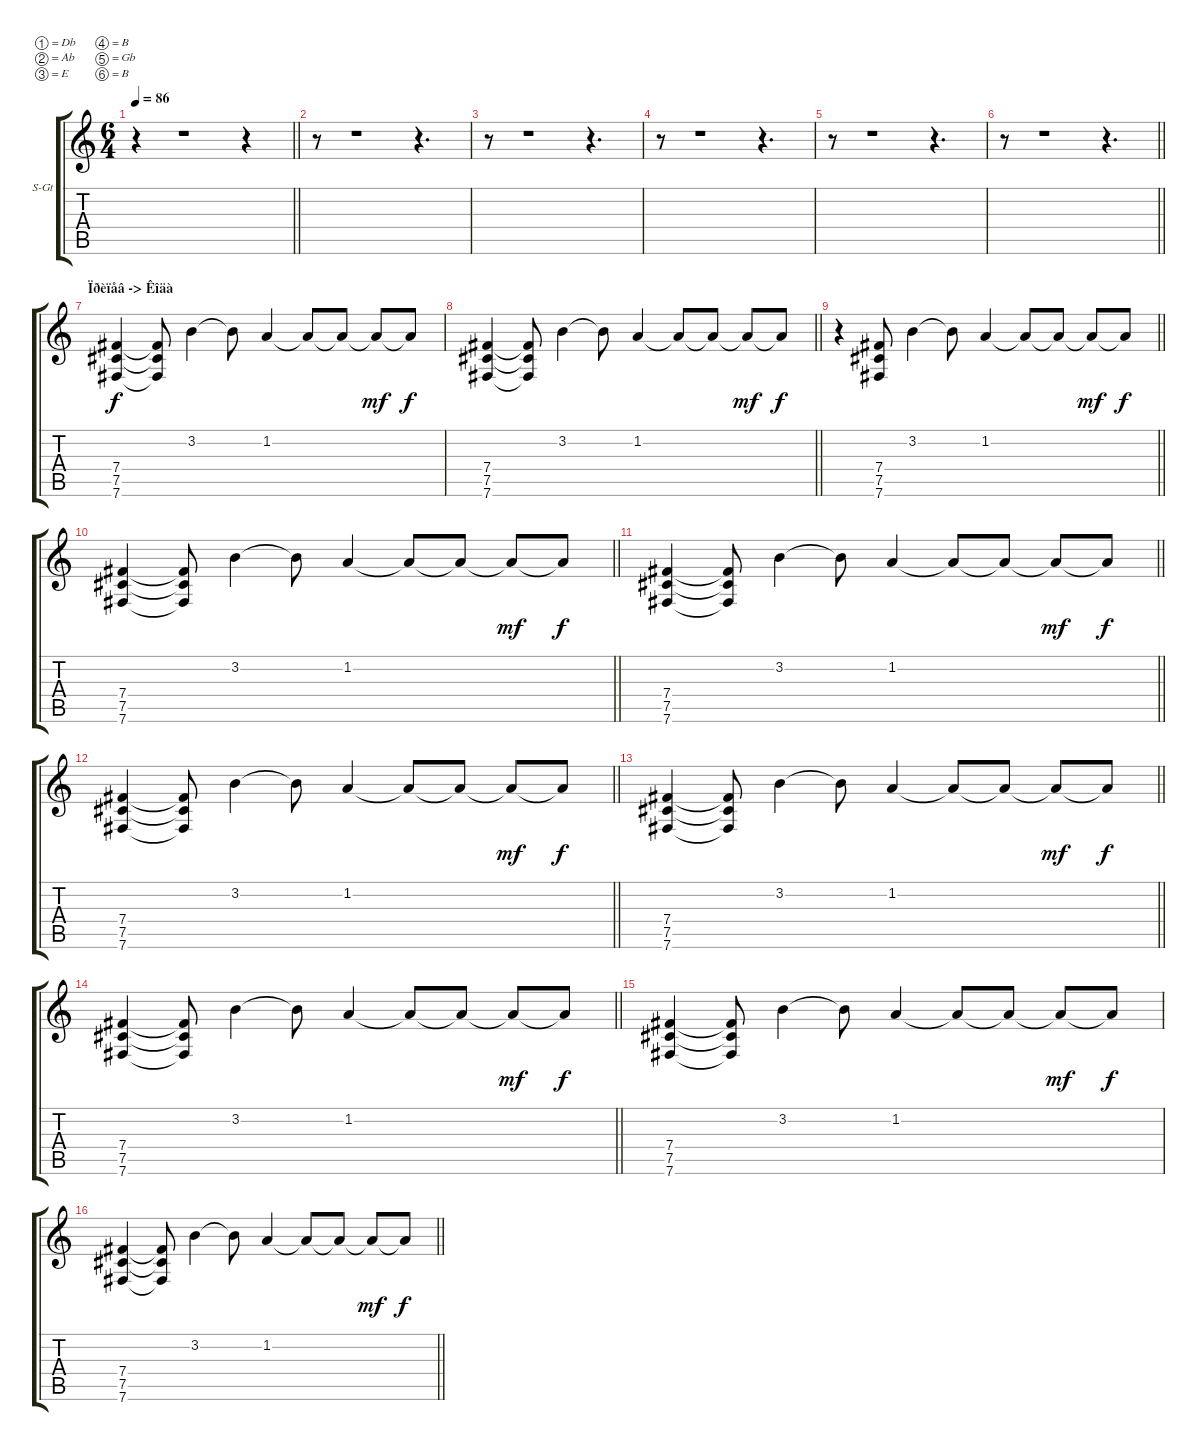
\bracketExtendMode groupsimilarinstruments
\firstSystemTrackNameOrientation horizontal
\otherSystemsTrackNameOrientation horizontal
\track ("êëàâà" "S-Gt") {instrument brightacousticpiano}
\staff {score tabs}
\tuning (Db4 Ab3 E3 B2 Gb2 B1)
\displaytranspose 12
\ts (6 4)
\tempo 86
\clef g2
\barLineRight lightlight
\ks c
r.4{dy f} r.1 r.4 |
r.8 r.1 r.4{d} |
r.8 r.1 r.4{d} |
r.8 r.1 r.4{d} |
r.8 r.1 r.4{d} |
\barLineRight lightlight
r.8 r.1 r.4{d} |
\section ("" "Ïðèïåâ -> Êîäà")
(7.4 7.5 7.6).4 (7.4{t} 7.5{t} 7.6{t}).8 3.2.4 3.2{t}.8 1.2.4 1.2{t}.8 1.2{t}.8 1.2{t}.8{dy mf} 1.2{t}.8{dy f} |
\barLineRight lightlight
(7.4 7.5 7.6).4 (7.4{t} 7.5{t} 7.6{t}).8 3.2.4 3.2{t}.8 1.2.4 1.2{t}.8 1.2{t}.8 1.2{t}.8{dy mf} 1.2{t}.8{dy f} |
\barLineRight lightlight
r.4 (7.4 7.5 7.6).8 3.2.4 3.2{t}.8 1.2.4 1.2{t}.8 1.2{t}.8 1.2{t}.8{dy mf} 1.2{t}.8{dy f} |
\barLineRight lightlight
(7.4 7.5 7.6).4 (7.4{t} 7.5{t} 7.6{t}).8 3.2.4 3.2{t}.8 1.2.4 1.2{t}.8 1.2{t}.8 1.2{t}.8{dy mf} 1.2{t}.8{dy f} |
\barLineRight lightlight
(7.4 7.5 7.6).4 (7.4{t} 7.5{t} 7.6{t}).8 3.2.4 3.2{t}.8 1.2.4 1.2{t}.8 1.2{t}.8 1.2{t}.8{dy mf} 1.2{t}.8{dy f} |
\barLineRight lightlight
(7.4 7.5 7.6).4 (7.4{t} 7.5{t} 7.6{t}).8 3.2.4 3.2{t}.8 1.2.4 1.2{t}.8 1.2{t}.8 1.2{t}.8{dy mf} 1.2{t}.8{dy f} |
\barLineRight lightlight
(7.4 7.5 7.6).4 (7.4{t} 7.5{t} 7.6{t}).8 3.2.4 3.2{t}.8 1.2.4 1.2{t}.8 1.2{t}.8 1.2{t}.8{dy mf} 1.2{t}.8{dy f} |
\barLineRight lightlight
(7.4 7.5 7.6).4 (7.4{t} 7.5{t} 7.6{t}).8 3.2.4 3.2{t}.8 1.2.4 1.2{t}.8 1.2{t}.8 1.2{t}.8{dy mf} 1.2{t}.8{dy f} |
(7.4 7.5 7.6).4 (7.4{t} 7.5{t} 7.6{t}).8 3.2.4 3.2{t}.8 1.2.4 1.2{t}.8 1.2{t}.8 1.2{t}.8{dy mf} 1.2{t}.8{dy f} |
\barLineRight lightlight
(7.4 7.5 7.6).4 (7.4{t} 7.5{t} 7.6{t}).8 3.2.4 3.2{t}.8 1.2.4 1.2{t}.8 1.2{t}.8 1.2{t}.8{dy mf} 1.2{t}.8{dy f}
